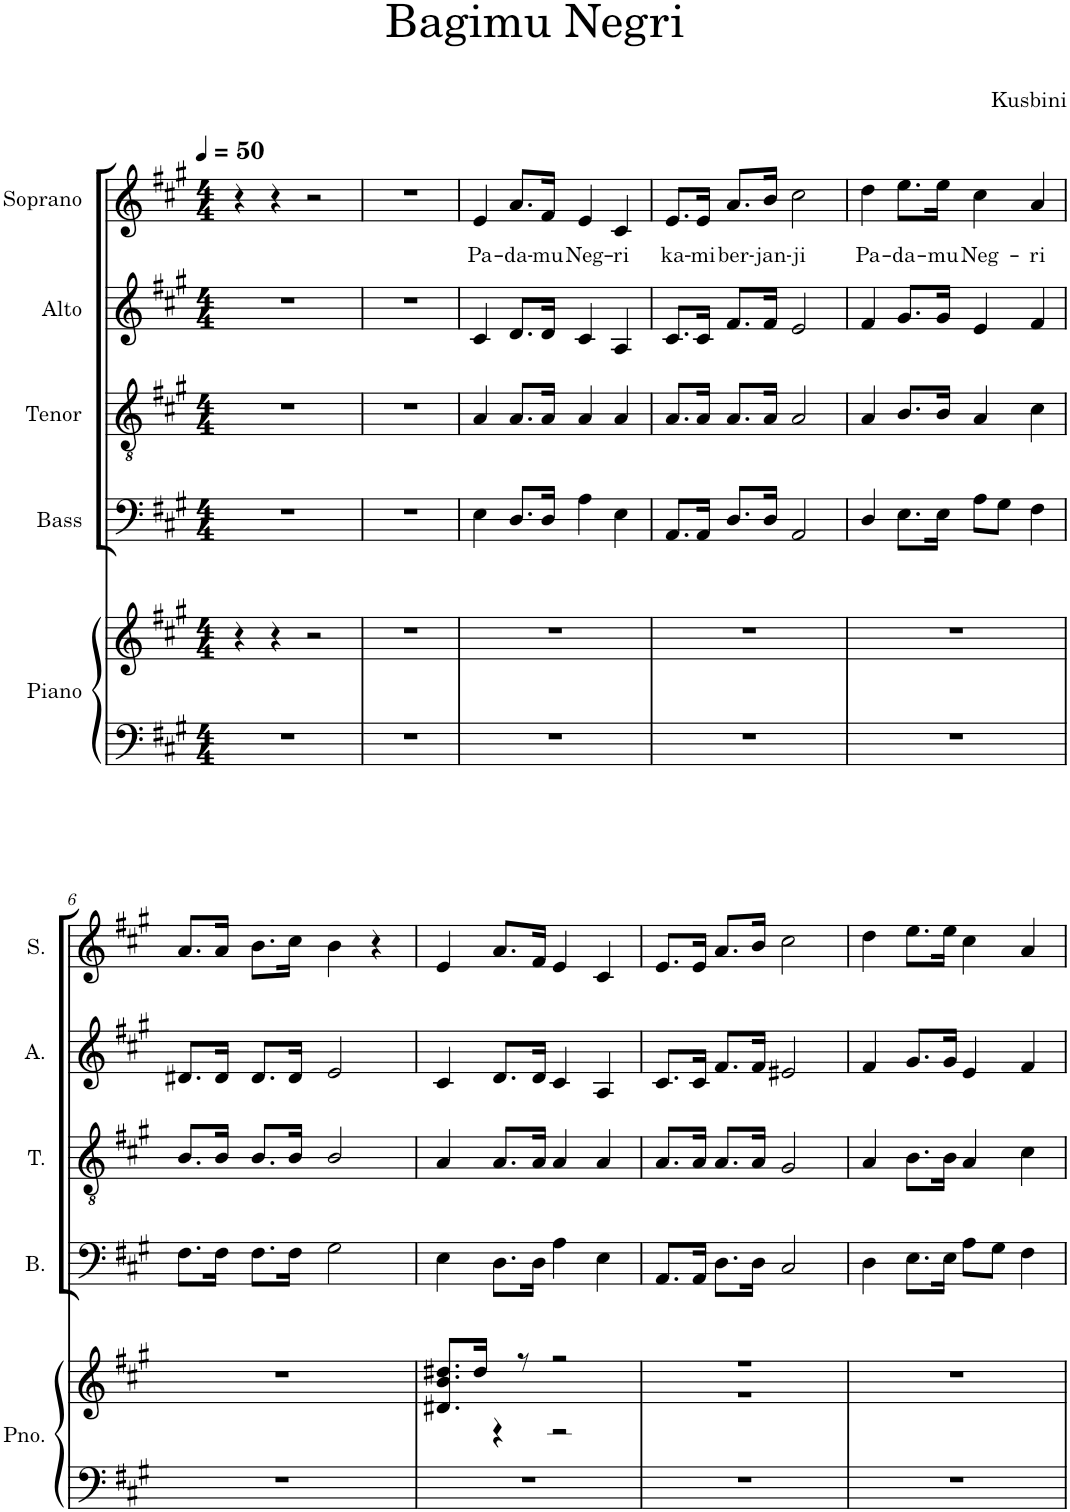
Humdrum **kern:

**kern	**kern	**kern	**kern	**kern	**kern	**text
*part5	*part5	*part4	*part3	*part2	*part1	*part1
*staff6	*staff5	*staff4	*staff3	*staff2	*staff1	*staff1
*I"Piano	*	*I"Bass	*I"Tenor	*I"Alto	*I"Soprano	*
*I'Pno.	*	*I'B.	*I'T.	*I'A.	*I'S.	*
*clefF4	*clefG2	*clefF4	*clefGv2	*clefG2	*clefG2	*
*k[f#c#g#]	*k[f#c#g#]	*k[f#c#g#]	*k[f#c#g#]	*k[f#c#g#]	*k[f#c#g#]	*
*M4/4	*M4/4	*M4/4	*M4/4	*M4/4	*M4/4	*
*MM50	*MM50	*MM50	*MM50	*MM50	*MM50	*
=1	=1	=1	=1	=1	=1	=1
1r	4r	1r	1r	1r	4r	.
.	4r	.	.	.	4r	.
.	2r	.	.	.	2r	.
=2	=2	=2	=2	=2	=2	=2
1r	1r	1r	1r	1r	1r	.
=3	=3	=3	=3	=3	=3	=3
!	!	!	!	!	!	!LO:LY:b
1r	1r	4E\	4A/	4c#/	4e/	Pa-
!	!	!	!	!	!	!LO:LY:b
.	.	8.D/L	8.A/L	8.d/L	8.a/L	-da-
!	!	!	!	!	!	!LO:LY:b
.	.	16D/Jk	16A/Jk	16d/Jk	16f#/Jk	-mu
!	!	!	!	!	!	!LO:LY:b
.	.	4A\	4A/	4c#/	4e/	Neg-
!	!	!	!	!	!	!LO:LY:b
.	.	4E\	4A/	4A/	4c#/	-ri
=4	=4	=4	=4	=4	=4	=4
!	!	!	!	!	!	!LO:LY:b
1r	1r	8.AA/L	8.A/L	8.c#/L	8.e/L	ka-
!	!	!	!	!	!	!LO:LY:b
.	.	16AA/Jk	16A/Jk	16c#/Jk	16e/Jk	-mi
!	!	!	!	!	!	!LO:LY:b
.	.	8.D/L	8.A/L	8.f#/L	8.a/L	ber-
!	!	!	!	!	!	!LO:LY:b
.	.	16D/Jk	16A/Jk	16f#/Jk	16b/Jk	-jan-
!	!	!	!	!	!	!LO:LY:b
.	.	2AA/	2A/	2e/	2cc#\	-ji
=5	=5	=5	=5	=5	=5	=5
!	!	!	!	!	!	!LO:LY:b
1r	1r	4D/	4A/	4f#/	4dd\	Pa-
!	!	!	!	!	!	!LO:LY:b
.	.	8.E\L	8.B/L	8.g#/L	8.ee\L	-da-
!	!	!	!	!	!	!LO:LY:b
.	.	16E\Jk	16B/Jk	16g#/Jk	16ee\Jk	-mu
!	!	!	!	!	!	!LO:LY:b
.	.	8A\L	4A/	4e/	4cc#\	Neg-
.	.	8G#\J	.	.	.	.
!	!	!	!	!	!	!LO:LY:b
.	.	4F#\	4c#\	4f#/	4a/	-ri
!!LO:LB:g=z
=6	=6	=6	=6	=6	=6	=6
1r	1r	8.F#\L	8.B/L	8.d#X/L	8.a/L	.
.	.	16F#\Jk	16B/Jk	16d#/Jk	16a/Jk	.
.	.	8.F#\L	8.B/L	8.d#/L	8.b\L	.
.	.	16F#\Jk	16B/Jk	16d#/Jk	16cc#\Jk	.
.	.	2G#\	2B/	2e/	4b\	.
.	.	.	.	.	4r	.
=7	=7	=7	=7	=7	=7	=7
*	*^	*	*	*	*	*
1r	4.d#X/ 4.b/	8.dd#X/L	4E\	4A/	4c#/	4e/	.
.	.	16dd#/Jk	.	.	.	.	.
.	.	4r	8.D\L	8.A/L	8.d/L	8.a/L	.
.	8r	.	.	.	.	.	.
.	.	.	16D\Jk	16A/Jk	16d/Jk	16f#/Jk	.
.	2r	2r	4A\	4A/	4c#/	4e/	.
.	.	.	4E\	4A/	4A/	4c#/	.
=8	=8	=8	=8	=8	=8	=8	=8
1r	1r	1r	8.AA/L	8.A/L	8.c#/L	8.e/L	.
.	.	.	16AA/Jk	16A/Jk	16c#/Jk	16e/Jk	.
.	.	.	8.D\L	8.A/L	8.f#/L	8.a/L	.
.	.	.	16D\Jk	16A/Jk	16f#/Jk	16b/Jk	.
.	.	.	2C#/	2G#/	2e#X/	2cc#\	.
*	*v	*v	*	*	*	*	*
=9	=9	=9	=9	=9	=9	=9
1r	1r	4D\	4A/	4f#/	4dd\	.
.	.	8.E\L	8.B\L	8.g#/L	8.ee\L	.
.	.	16E\Jk	16B\Jk	16g#/Jk	16ee\Jk	.
.	.	8A\L	4A/	4e/	4cc#\	.
.	.	8G#\J	.	.	.	.
.	.	4F#\	4c#\	4f#/	4a/	.
=	=	=	=	=	=	=
*-	*-	*-	*-	*-	*-	*-
